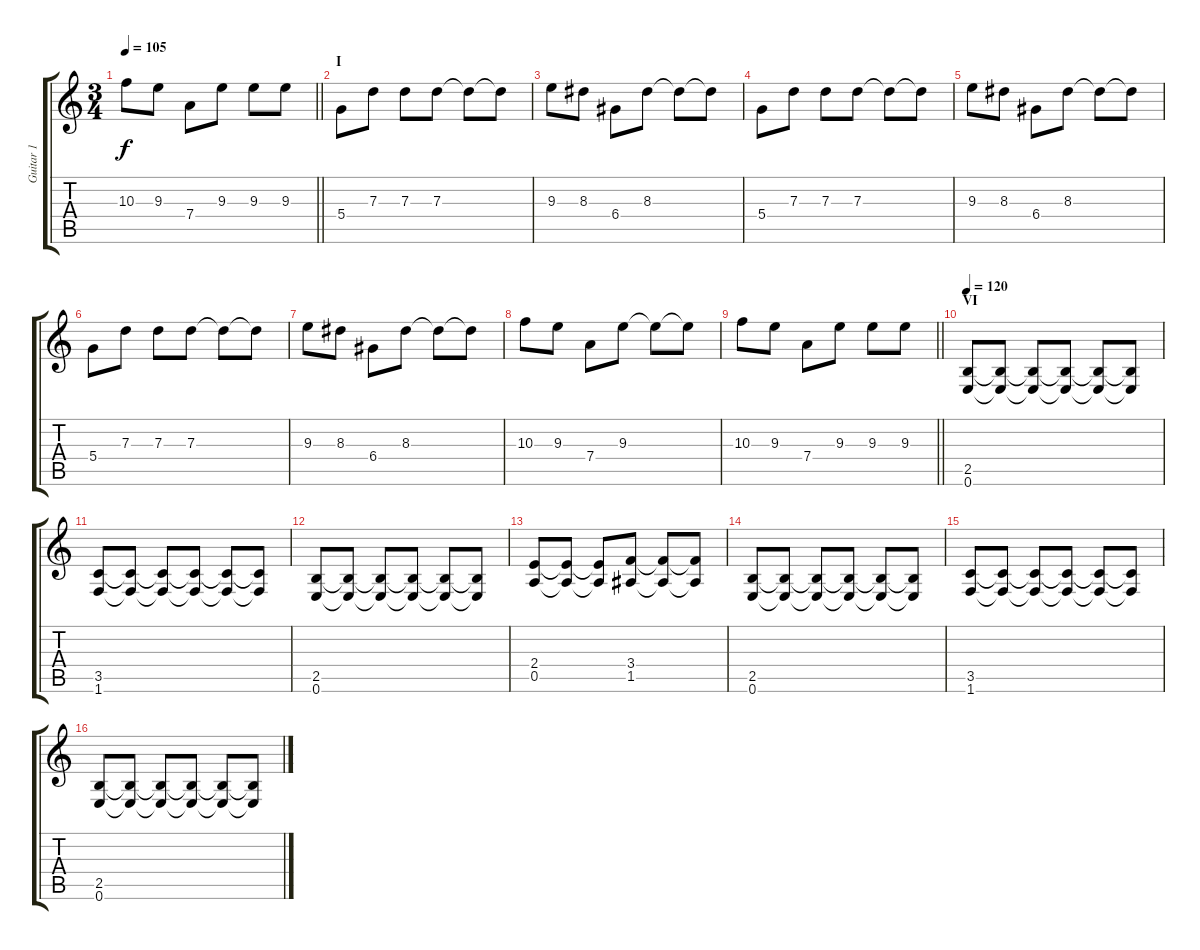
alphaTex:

\track ("Guitar 1" "Guitar 1") {instrument overdrivenguitar}
\staff {score tabs}
\tuning (E4 B3 G3 D3 A2 E2) {hide}
\ts (3 4)
\tempo 105
\clef g2
\barLineRight lightlight
\ks c
10.3.8{dy f} 9.3.8 7.4.8 9.3.8 9.3.8 9.3.8 |
\section ("" "I")
5.4.8 7.3.8 7.3.8 7.3.8 7.3{t}.8 7.3{t}.8 |
9.3.8 8.3.8 6.4.8 8.3.8 8.3{t}.8 8.3{t}.8 |
5.4.8 7.3.8 7.3.8 7.3.8 7.3{t}.8 7.3{t}.8 |
9.3.8 8.3.8 6.4.8 8.3.8 8.3{t}.8 8.3{t}.8 |
5.4.8 7.3.8 7.3.8 7.3.8 7.3{t}.8 7.3{t}.8 |
9.3.8 8.3.8 6.4.8 8.3.8 8.3{t}.8 8.3{t}.8 |
10.3.8 9.3.8 7.4.8 9.3.8 9.3{t}.8 9.3{t}.8 |
\barLineRight lightlight
10.3.8 9.3.8 7.4.8 9.3.8 9.3.8 9.3.8 |
\section ("" "VI")
\tempo 120
(2.5 0.6).8 (2.5{t} 0.6{t}).8 (2.5{t} 0.6{t}).8 (2.5{t} 0.6{t}).8 (2.5{t} 0.6{t}).8 (2.5{t} 0.6{t}).8 |
(3.5 1.6).8 (3.5{t} 1.6{t}).8 (3.5{t} 1.6{t}).8 (3.5{t} 1.6{t}).8 (3.5{t} 1.6{t}).8 (3.5{t} 1.6{t}).8 |
(2.5 0.6).8 (2.5{t} 0.6{t}).8 (2.5{t} 0.6{t}).8 (2.5{t} 0.6{t}).8 (2.5{t} 0.6{t}).8 (2.5{t} 0.6{t}).8 |
(2.4 0.5).8 (2.4{t} 0.5{t}).8 (2.4{t} 0.5{t}).8 (3.4 1.5).8 (3.4{t} 1.5{t}).8 (3.4{t} 1.5{t}).8 |
(2.5 0.6).8 (2.5{t} 0.6{t}).8 (2.5{t} 0.6{t}).8 (2.5{t} 0.6{t}).8 (2.5{t} 0.6{t}).8 (2.5{t} 0.6{t}).8 |
(3.5 1.6).8 (3.5{t} 1.6{t}).8 (3.5{t} 1.6{t}).8 (3.5{t} 1.6{t}).8 (3.5{t} 1.6{t}).8 (3.5{t} 1.6{t}).8 |
(2.5 0.6).8 (2.5{t} 0.6{t}).8 (2.5{t} 0.6{t}).8 (2.5{t} 0.6{t}).8 (2.5{t} 0.6{t}).8 (2.5{t} 0.6{t}).8
